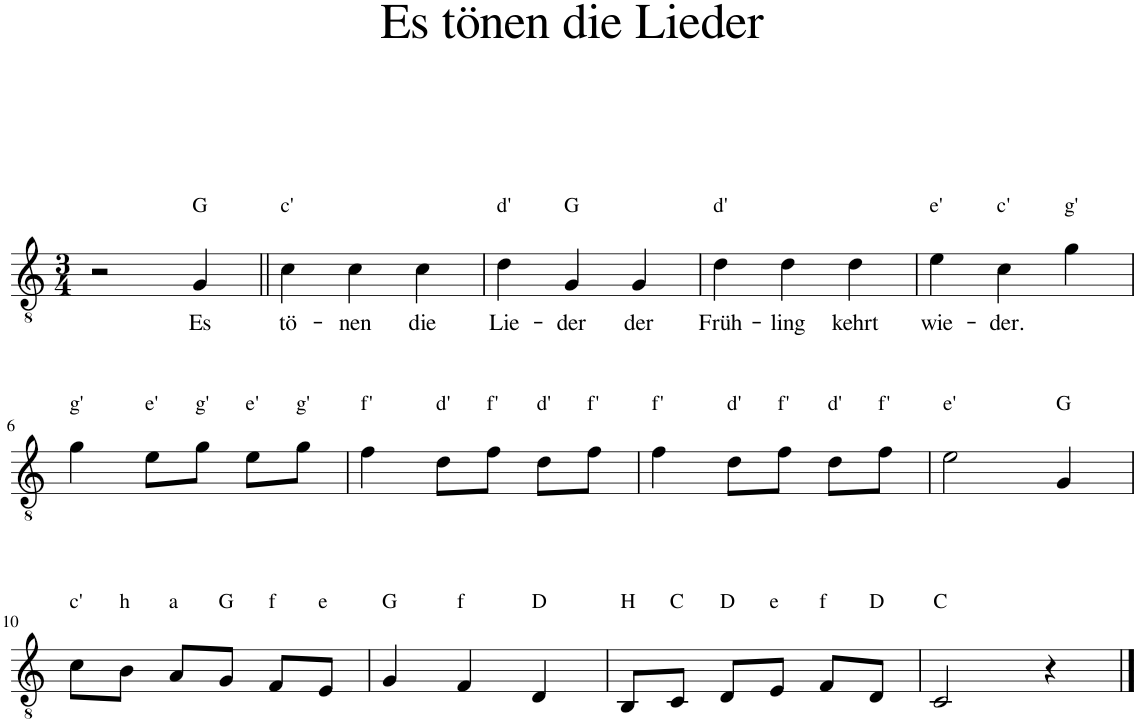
**kern	**text
*part1	*part1
*staff1	*staff1
*I"Classical Guitar	*
*I'Guit.	*
*clefGv2	*
*k[]	*
*M3/4	*
=1	=1
2r	.
!LO:TX:a:t=G	!
!	!LO:LY:b
4G/	Es
=2||	=2||
!LO:TX:a:t=c'	!
!	!LO:LY:b
4c\	tö-
!	!LO:LY:b
4c\	-nen
!	!LO:LY:b
4c\	die
=3	=3
!LO:TX:a:t=d'	!
!	!LO:LY:b
4d\	Lie-
!LO:TX:a:t=G	!
!	!LO:LY:b
4G/	-der
!	!LO:LY:b
4G/	der
=4	=4
!LO:TX:a:t=d'	!
!	!LO:LY:b
4d\	Früh-
!	!LO:LY:b
4d\	-ling
!	!LO:LY:b
4d\	kehrt
=5	=5
!LO:TX:a:t=e'	!
!	!LO:LY:b
4e\	wie-
!LO:TX:a:t=c'	!
!	!LO:LY:b
4c\	-der.
!LO:TX:a:t=g'	!
4g\	.
!!LO:LB:g=z
=6	=6
!LO:TX:a:t=g'	!
4g\	.
!LO:TX:a:t=e'	!
8e\L	.
!LO:TX:a:t=g'	!
8g\J	.
!LO:TX:a:t=e'	!
8e\L	.
!LO:TX:a:t=g'	!
8g\J	.
=7	=7
!LO:TX:a:t=f'	!
4f\	.
!LO:TX:a:t=d'	!
8d\L	.
!LO:TX:a:t=f'	!
8f\J	.
!LO:TX:a:t=d'	!
8d\L	.
!LO:TX:a:t=f'	!
8f\J	.
=8	=8
!LO:TX:a:t=f'	!
4f\	.
!LO:TX:a:t=d'	!
8d\L	.
!LO:TX:a:t=f'	!
8f\J	.
!LO:TX:a:t=d'	!
8d\L	.
!LO:TX:a:t=f'	!
8f\J	.
=9	=9
!LO:TX:a:t=e'	!
2e\	.
!LO:TX:a:t=G	!
4G/	.
!!LO:LB:g=z
=10	=10
!LO:TX:a:t=c'	!
8c\L	.
!LO:TX:a:t=h	!
8B\J	.
!LO:TX:a:t=a	!
8A/L	.
!LO:TX:a:t=G	!
8G/J	.
!LO:TX:a:t=f	!
8F/L	.
!LO:TX:a:t=e	!
8E/J	.
=11	=11
!LO:TX:a:t=G	!
4G/	.
!LO:TX:a:t=f	!
4F/	.
!LO:TX:a:t=D	!
4D/	.
=12	=12
!LO:TX:a:t=H	!
8BB/L	.
!LO:TX:a:t=C	!
8C/J	.
!LO:TX:a:t=D	!
8D/L	.
!LO:TX:a:t=e	!
8E/J	.
!LO:TX:a:t=f	!
8F/L	.
!LO:TX:a:t=D	!
8D/J	.
=13	=13
!LO:TX:a:t=C	!
2C/	.
4r	.
==	==
*-	*-
